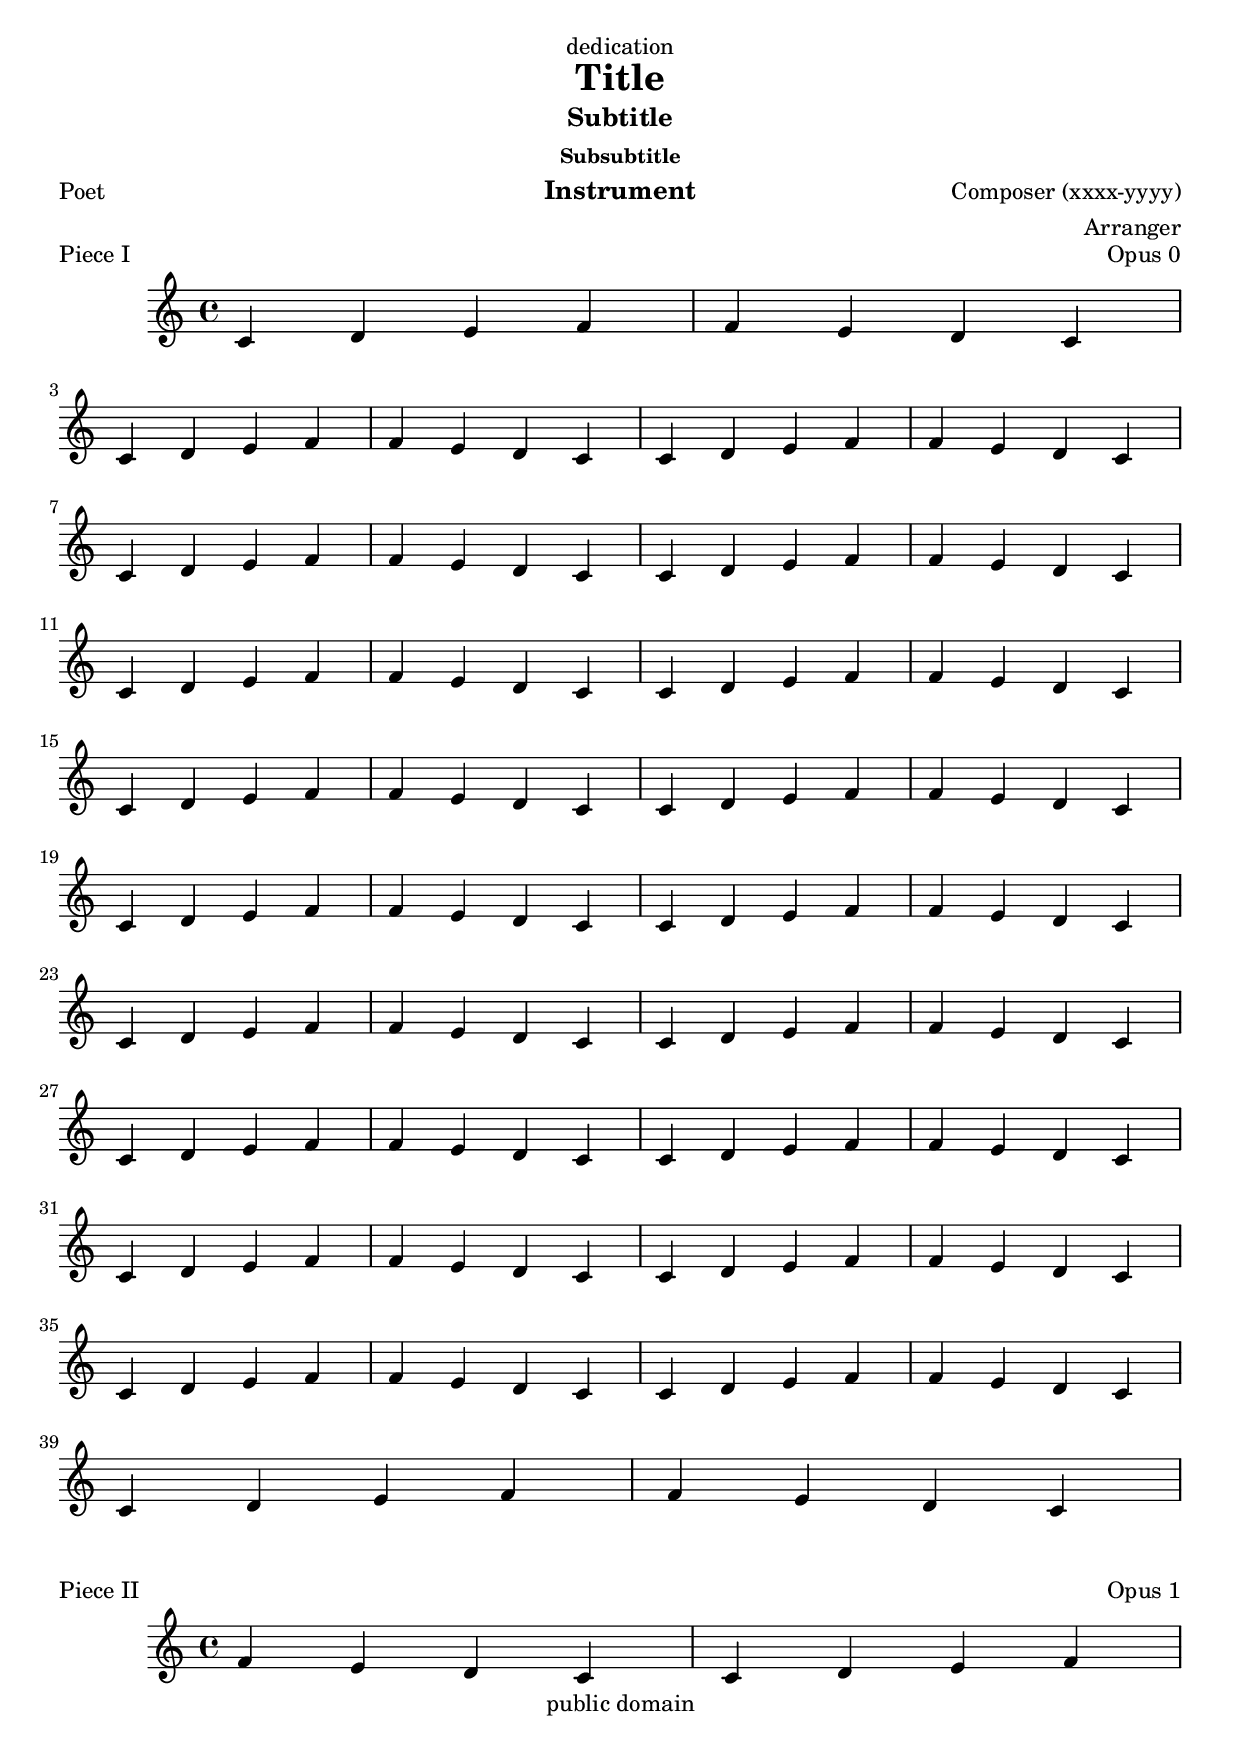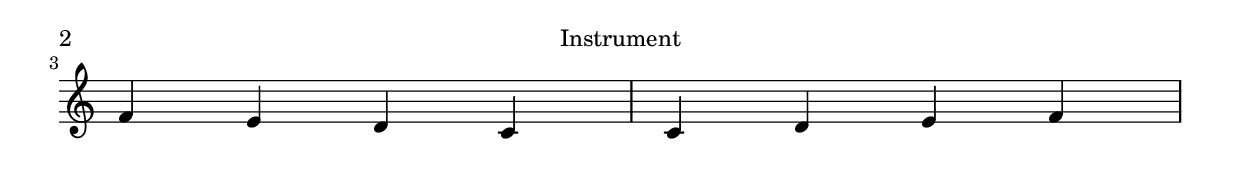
\version "1.7.18"
\header {
  filename =  "title.ly"
  dedication = "dedication"
  title = "Title"
  subtitle = "Subtitle"
  subsubtitle = "Subsubtitle"
  composer = "Composer (xxxx-yyyy)"
  instrument = "Instrument"
  arranger = "Arranger"
  poet = "Poet"
  % ugr: warning: Identifier name is a keyword: `translator'
  % translator = "Translator"
  texttranslator = "Translator"
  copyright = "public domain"
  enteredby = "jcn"
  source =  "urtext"
}

\score {
  \context Staff \notes \relative c' {
     \repeat unfold 10 {
       c d e f f e d c \break
       c d e f f e d c
     }
  }
  \header {
    opus = "Opus 0"
    piece = "Piece I"
  }
}

\score {
  \notes \relative c' {
     f e d c c d e f \break
     f e d c c d e f
  }
  \header { 
    opus = "Opus 1"
    piece = "Piece II" 
  }
}

%% new-chords-done %%
